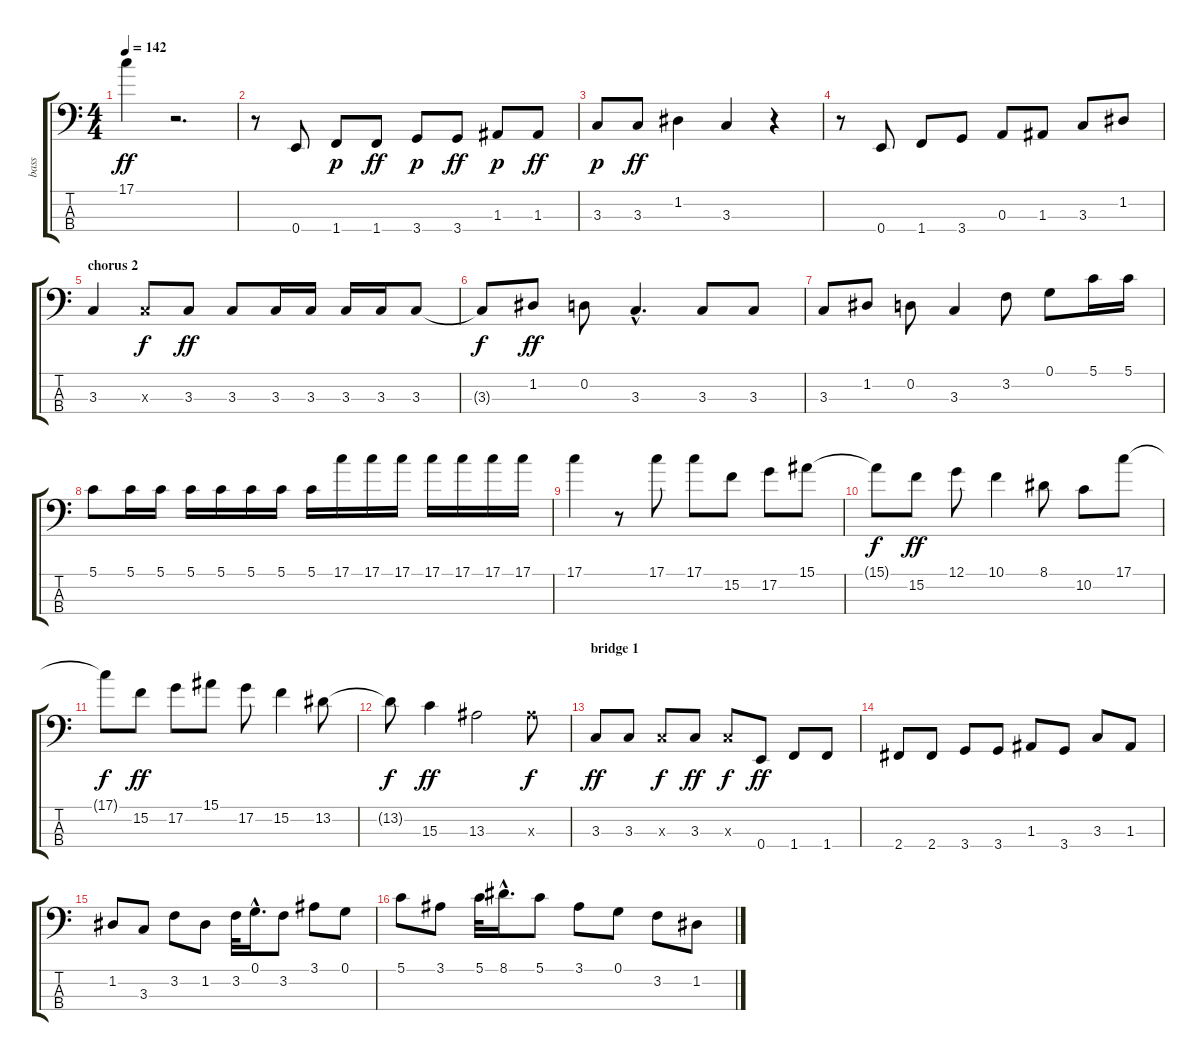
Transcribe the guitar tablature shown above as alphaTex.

\track ("bass" "bass") {instrument electricbassfinger}
\staff {score tabs}
\tuning (G2 D2 A1 E1) {hide}
\ts (4 4)
\tempo 142
\clef f4
\ks c
17.1.4{dy ff} r.2{d} |
r.8 0.4.8 1.4.8{dy p} 1.4.8{dy ff} 3.4.8{dy p} 3.4.8{dy ff} 1.3.8{dy p} 1.3.8{dy ff} |
3.3.8{dy p} 3.3.8{dy ff} 1.2.4 3.3.4 r.4 |
r.8 0.4.8 1.4.8 3.4.8 0.3.8 1.3.8 3.3.8 1.2.8 |
\section ("" "chorus 2")
3.3.4 3.3{x}.8{dy f} 3.3.8{dy ff} 3.3.8 3.3.16 3.3.16 3.3.16 3.3.16 3.3.8 |
3.3{t}.8{dy f} 1.2.8{dy ff} 0.2.8 3.3{hac}.4{d} 3.3.8 3.3.8 |
3.3.8 1.2.8 0.2.8 3.3.4 3.2.8 0.1.8 5.1.16 5.1.16 |
5.1.8 5.1.16 5.1.16 5.1.16 5.1.16 5.1.16 5.1.16 5.1.16 17.1.16 17.1.16 17.1.16 17.1.16 17.1.16 17.1.16 17.1.16 |
17.1.4 r.8 17.1.8 17.1.8 15.2.8 17.2.8 15.1.8 |
15.1{t}.8{dy f} 15.2.8{dy ff} 12.1.8 10.1.4 8.1.8 10.2.8 17.1.8 |
17.1{t}.8{dy f} 15.2.8{dy ff} 17.2.8 15.1.8 17.2.8 15.2.4 13.2.8 |
13.2{t}.8{dy f} 15.3.4{dy ff} 13.3.2 13.3{x}.8{dy f} |
\section ("" "bridge 1")
3.3.8{dy ff} 3.3.8 3.3{x}.8{dy f} 3.3.8{dy ff} 3.3{x}.8{dy f} 0.4.8{dy ff} 1.4.8 1.4.8 |
2.4.8 2.4.8 3.4.8 3.4.8 1.3.8 3.4.8 3.3.8 1.3.8 |
1.2.8 3.3.8 3.2.8 1.2.8 3.2.32 0.1{hac}.16{d} 3.2.8 3.1.8 0.1.8 |
5.1.8 3.1.8 5.1.32 8.1{hac}.16{d} 5.1.8 3.1.8 0.1.8 3.2.8 1.2.8
